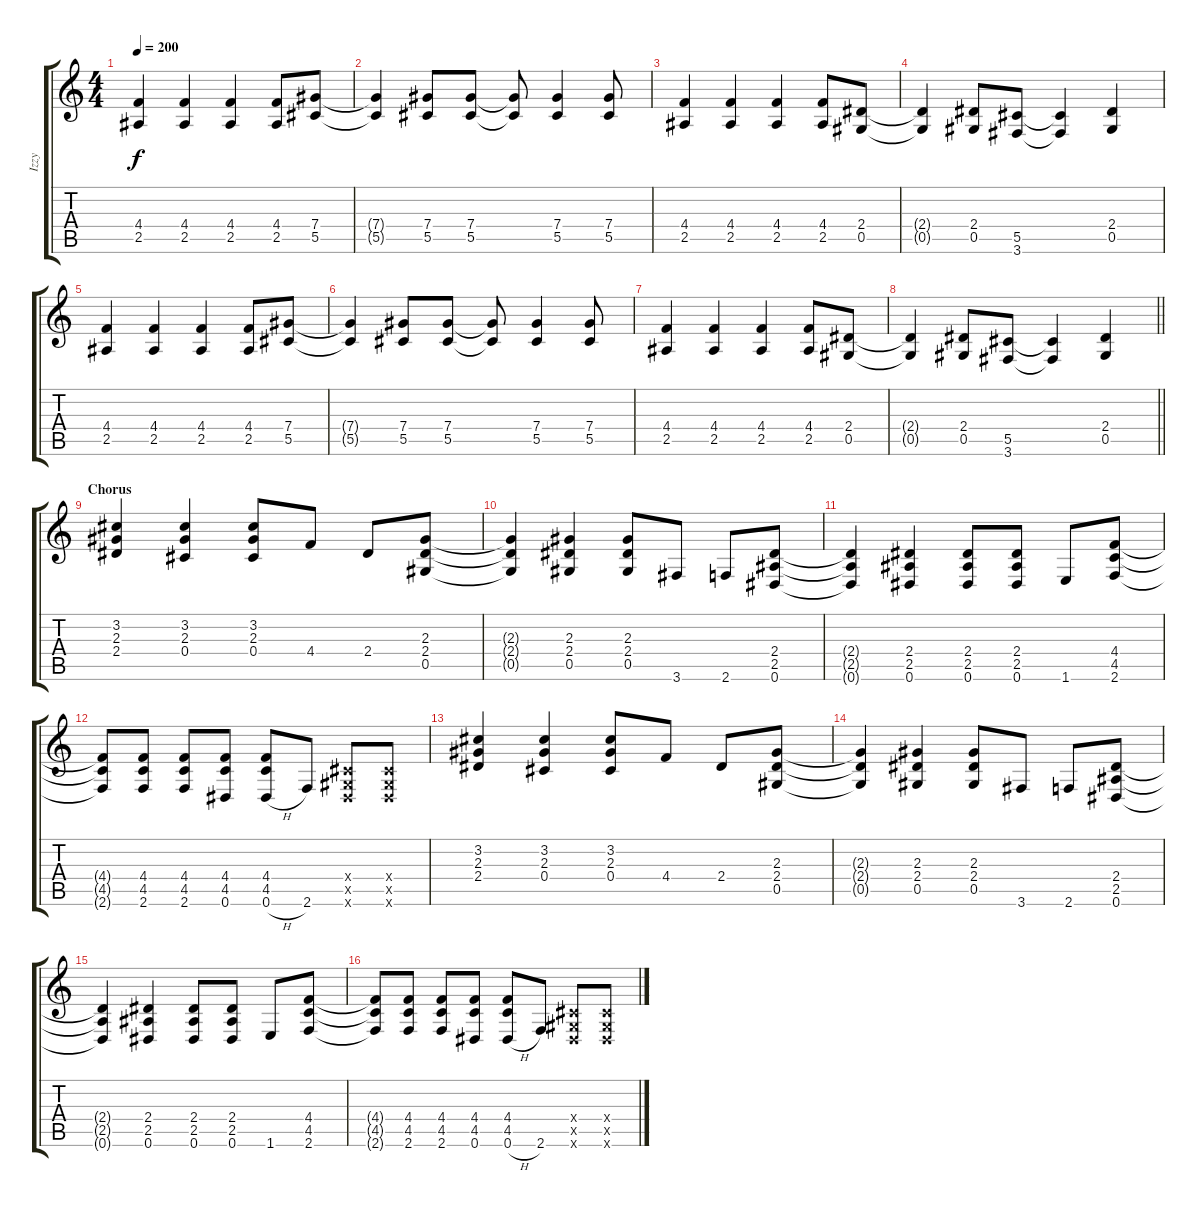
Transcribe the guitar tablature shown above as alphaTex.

\track ("Izzy" "Izzy") {instrument distortionguitar}
\staff {score tabs}
\tuning (Eb4 Bb3 Gb3 Db3 Ab2 Eb2) {hide}
\ts (4 4)
\tempo 200
\clef g2
\ks c
(4.4 2.5).4{dy f} (4.4 2.5).4 (4.4 2.5).4 (4.4 2.5).8 (7.4 5.5).8 |
(7.4{t} 5.5{t}).4 (7.4 5.5).8 (7.4 5.5).8 (7.4{t} 5.5{t}).8 (7.4 5.5).4 (7.4 5.5).8 |
(4.4 2.5).4 (4.4 2.5).4 (4.4 2.5).4 (4.4 2.5).8 (2.4 0.5).8 |
(2.4{t} 0.5{t}).4 (2.4 0.5).8 (5.5 3.6).8 (5.5{t} 3.6{t}).4 (2.4 0.5).4 |
(4.4 2.5).4 (4.4 2.5).4 (4.4 2.5).4 (4.4 2.5).8 (7.4 5.5).8 |
(7.4{t} 5.5{t}).4 (7.4 5.5).8 (7.4 5.5).8 (7.4{t} 5.5{t}).8 (7.4 5.5).4 (7.4 5.5).8 |
(4.4 2.5).4 (4.4 2.5).4 (4.4 2.5).4 (4.4 2.5).8 (2.4 0.5).8 |
\barLineRight lightlight
(2.4{t} 0.5{t}).4 (2.4 0.5).8 (5.5 3.6).8 (5.5{t} 3.6{t}).4 (2.4 0.5).4 |
\section ("" "Chorus")
(3.2 2.3 2.4).4 (3.2 2.3 0.4).4 (3.2 2.3 0.4).8 4.4.8 2.4.8 (2.3 2.4 0.5).8 |
(2.3{t} 2.4{t} 0.5{t}).4 (2.3 2.4 0.5).4 (2.3 2.4 0.5).8 3.6.8 2.6.8 (2.4 2.5 0.6).8 |
(2.4{t} 2.5{t} 0.6{t}).4 (2.4 2.5 0.6).4 (2.4 2.5 0.6).8 (2.4 2.5 0.6).8 1.6.8 (4.4 4.5 2.6).8 |
(4.4{t} 4.5{t} 2.6{t}).8 (4.4 4.5 2.6).8 (4.4 4.5 2.6).8 (4.4 4.5 0.6).8 (4.4 4.5 0.6{h}).8 2.6.8 (0.4{x} 0.5{x} 0.6{x}).8 (0.4{x} 0.5{x} 0.6{x}).8 |
(3.2 2.3 2.4).4 (3.2 2.3 0.4).4 (3.2 2.3 0.4).8 4.4.8 2.4.8 (2.3 2.4 0.5).8 |
(2.3{t} 2.4{t} 0.5{t}).4 (2.3 2.4 0.5).4 (2.3 2.4 0.5).8 3.6.8 2.6.8 (2.4 2.5 0.6).8 |
(2.4{t} 2.5{t} 0.6{t}).4 (2.4 2.5 0.6).4 (2.4 2.5 0.6).8 (2.4 2.5 0.6).8 1.6.8 (4.4 4.5 2.6).8 |
(4.4{t} 4.5{t} 2.6{t}).8 (4.4 4.5 2.6).8 (4.4 4.5 2.6).8 (4.4 4.5 0.6).8 (4.4 4.5 0.6{h}).8 2.6.8 (0.4{x} 0.5{x} 0.6{x}).8 (0.4{x} 0.5{x} 0.6{x}).8
